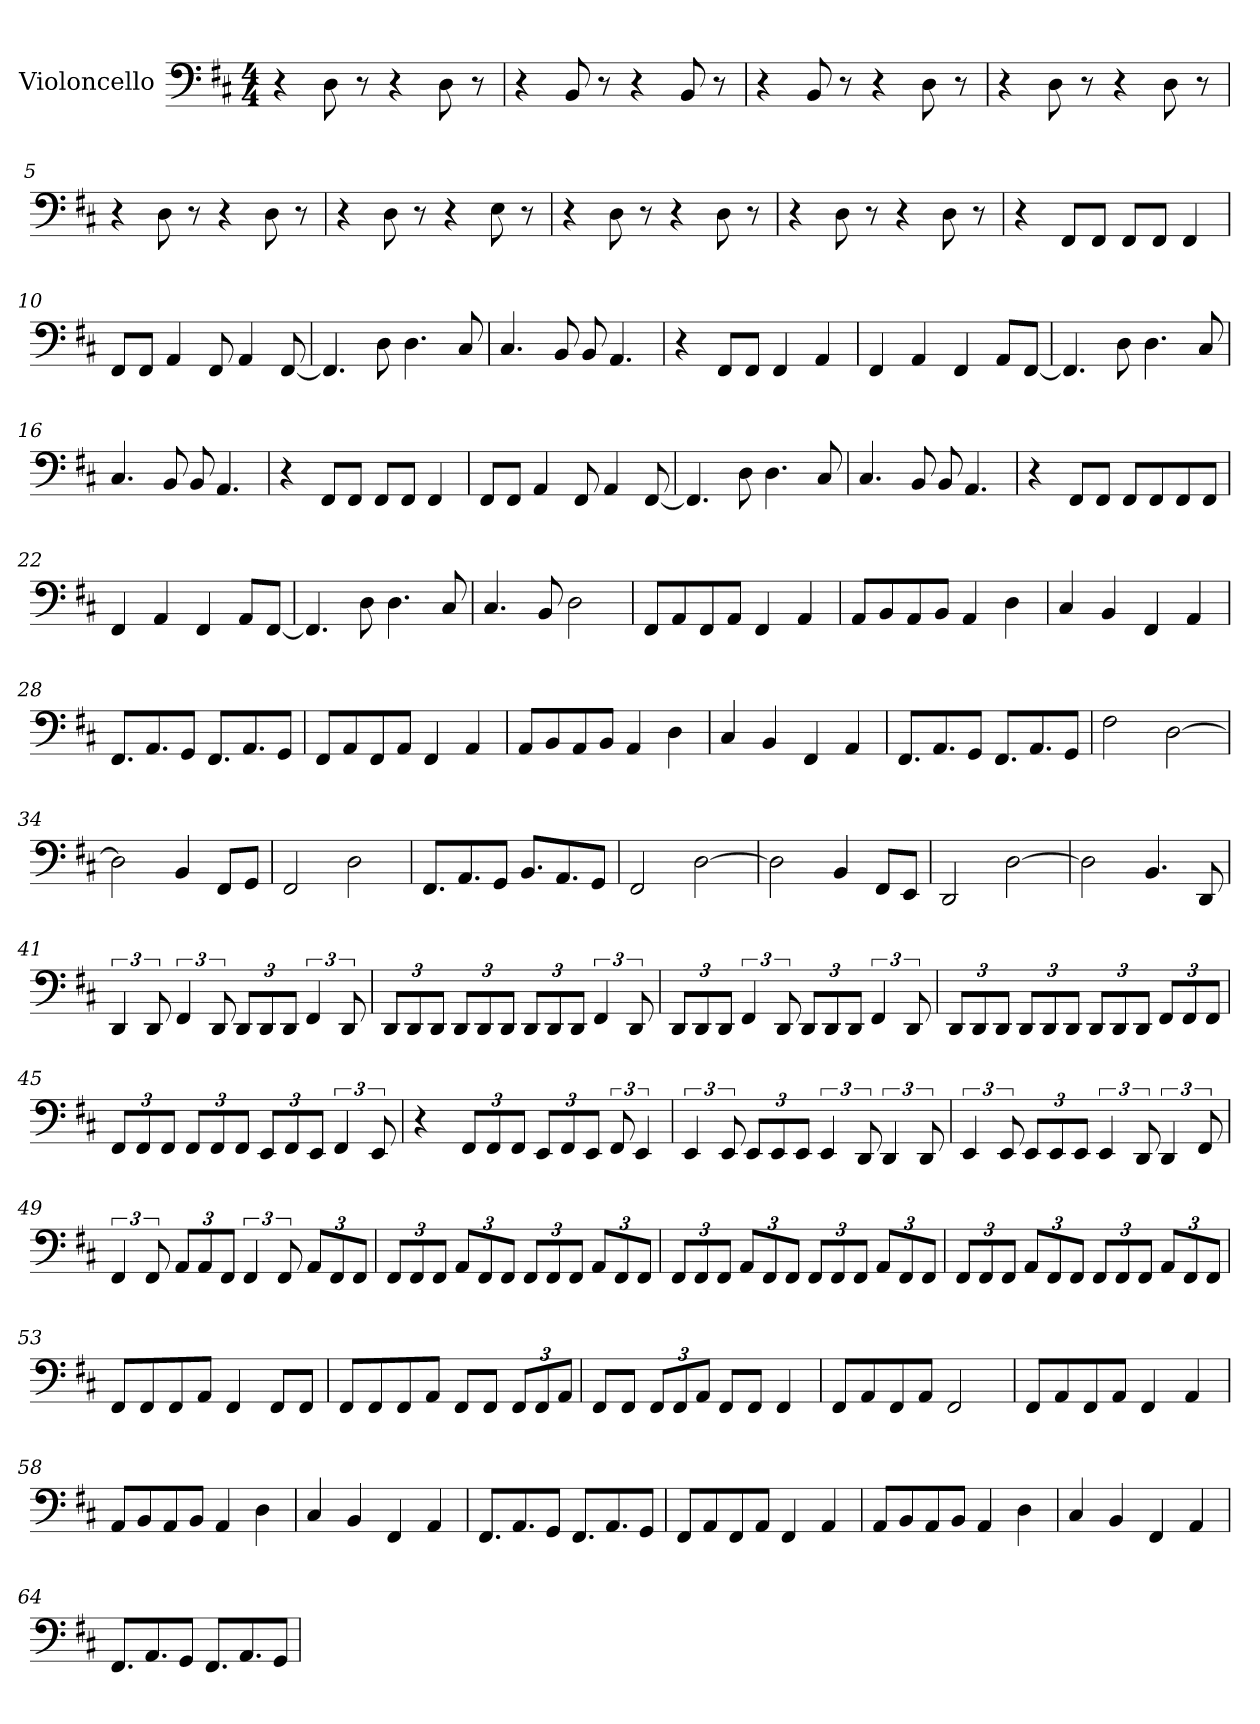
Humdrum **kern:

**kern
*part1
*staff1
*I"Violoncello
*I'Vc
*clefF4
*k[f#c#]
*M4/4
=1
4r
8D\
8r
4r
8D\
8r
=2
4r
8BB/
8r
4r
8BB/
8r
=3
4r
8BB/
8r
4r
8D\
8r
=4
4r
8D\
8r
4r
8D\
8r
=5
4r
8D\
8r
4r
8D\
8r
=6
4r
8D\
8r
4r
8E\
8r
!!LO:LB:g=z
=7
4r
8D\
8r
4r
8D\
8r
=8
4r
8D\
8r
4r
8D\
8r
=9
4r
8FF#/L
8FF#/J
8FF#/L
8FF#/J
4FF#/
=10
8FF#/L
8FF#/J
4AA/
8FF#/
4AA/
[8FF#/
=11
4.FF#/]
8D\
4.D\
8C#/
=12
4.C#/
8BB/
8BB/
4.AA/
=13
4r
8FF#/L
8FF#/J
4FF#/
4AA/
!!LO:LB:g=z
=14
4FF#/
4AA/
4FF#/
8AA/L
[8FF#/J
=15
4.FF#/]
8D\
4.D\
8C#/
=16
4.C#/
8BB/
8BB/
4.AA/
=17
4r
8FF#/L
8FF#/J
8FF#/L
8FF#/J
4FF#/
=18
8FF#/L
8FF#/J
4AA/
8FF#/
4AA/
[8FF#/
=19
4.FF#/]
8D\
4.D\
8C#/
=20
4.C#/
8BB/
8BB/
4.AA/
!!LO:LB:g=z
=21
4r
8FF#/L
8FF#/J
8FF#/L
8FF#/
8FF#/
8FF#/J
=22
4FF#/
4AA/
4FF#/
8AA/L
[8FF#/J
=23
4.FF#/]
8D\
4.D\
8C#/
=24
4.C#/
8BB/
2D\
=25
8FF#/L
8AA/
8FF#/
8AA/J
4FF#/
4AA/
=26
8AA/L
8BB/
8AA/
8BB/J
4AA/
4D\
=27
4C#/
4BB/
4FF#/
4AA/
!!LO:LB:g=z
=28
8.FF#/L
8.AA/
8GG/J
8.FF#/L
8.AA/
8GG/J
=29
8FF#/L
8AA/
8FF#/
8AA/J
4FF#/
4AA/
=30
8AA/L
8BB/
8AA/
8BB/J
4AA/
4D\
=31
4C#/
4BB/
4FF#/
4AA/
=32
8.FF#/L
8.AA/
8GG/J
8.FF#/L
8.AA/
8GG/J
=33
2F#\
[2D\
=34
2D\]
4BB/
8FF#/L
8GG/J
=35
2FF#/
2D\
!!LO:LB:g=z
=36
8.FF#/L
8.AA/
8GG/J
8.BB/L
8.AA/
8GG/J
=37
2FF#/
[2D\
=38
2D\]
4BB/
8FF#/L
8EE/J
=39
2DD/
[2D\
=40
2D\]
4.BB/
8DD/
=41
6DD/
12DD/
6FF#/
12DD/
*Xbrackettup
12DD/L
12DD/
12DD/J
*brackettup
6FF#/
12DD/
!!LO:LB:g=z
=42
*Xbrackettup
12DD/L
12DD/
12DD/J
12DD/L
12DD/
12DD/J
12DD/L
12DD/
12DD/J
*brackettup
6FF#/
12DD/
=43
*Xbrackettup
12DD/L
12DD/
12DD/J
*brackettup
6FF#/
12DD/
*Xbrackettup
12DD/L
12DD/
12DD/J
*brackettup
6FF#/
12DD/
=44
*Xbrackettup
12DD/L
12DD/
12DD/J
12DD/L
12DD/
12DD/J
12DD/L
12DD/
12DD/J
12FF#/L
12FF#/
12FF#/J
!!LO:LB:g=z
=45
12FF#/L
12FF#/
12FF#/J
12FF#/L
12FF#/
12FF#/J
12EE/L
12FF#/
12EE/J
*brackettup
6FF#/
12EE/
=46
4r
*Xbrackettup
12FF#/L
12FF#/
12FF#/J
12EE/L
12FF#/
12EE/J
*brackettup
12FF#/
6EE/
=47
6EE/
12EE/
*Xbrackettup
12EE/L
12EE/
12EE/J
*brackettup
6EE/
12DD/
6DD/
12DD/
!!LO:LB:g=z
=48
6EE/
12EE/
*Xbrackettup
12EE/L
12EE/
12EE/J
*brackettup
6EE/
12DD/
6DD/
12FF#/
=49
6FF#/
12FF#/
*Xbrackettup
12AA/L
12AA/
12FF#/J
*brackettup
6FF#/
12FF#/
*Xbrackettup
12AA/L
12FF#/
12FF#/J
=50
12FF#/L
12FF#/
12FF#/J
12AA/L
12FF#/
12FF#/J
12FF#/L
12FF#/
12FF#/J
12AA/L
12FF#/
12FF#/J
!!LO:LB:g=z
=51
12FF#/L
12FF#/
12FF#/J
12AA/L
12FF#/
12FF#/J
12FF#/L
12FF#/
12FF#/J
12AA/L
12FF#/
12FF#/J
=52
12FF#/L
12FF#/
12FF#/J
12AA/L
12FF#/
12FF#/J
12FF#/L
12FF#/
12FF#/J
12AA/L
12FF#/
12FF#/J
=53
8FF#/L
8FF#/
8FF#/
8AA/J
4FF#/
8FF#/L
8FF#/J
=54
8FF#/L
8FF#/
8FF#/
8AA/J
8FF#/L
8FF#/J
12FF#/L
12FF#/
12AA/J
!!LO:PB:g=z
=55
8FF#/L
8FF#/J
12FF#/L
12FF#/
12AA/J
8FF#/L
8FF#/J
4FF#/
=56
8FF#/L
8AA/
8FF#/
8AA/J
2FF#/
=57
8FF#/L
8AA/
8FF#/
8AA/J
4FF#/
4AA/
=58
8AA/L
8BB/
8AA/
8BB/J
4AA/
4D\
=59
4C#/
4BB/
4FF#/
4AA/
=60
8.FF#/L
8.AA/
8GG/J
8.FF#/L
8.AA/
8GG/J
=61
8FF#/L
8AA/
8FF#/
8AA/J
4FF#/
4AA/
!!LO:LB:g=z
=62
8AA/L
8BB/
8AA/
8BB/J
4AA/
4D\
=63
4C#/
4BB/
4FF#/
4AA/
=64
8.FF#/L
8.AA/
8GG/J
8.FF#/L
8.AA/
8GG/J
=
*-
